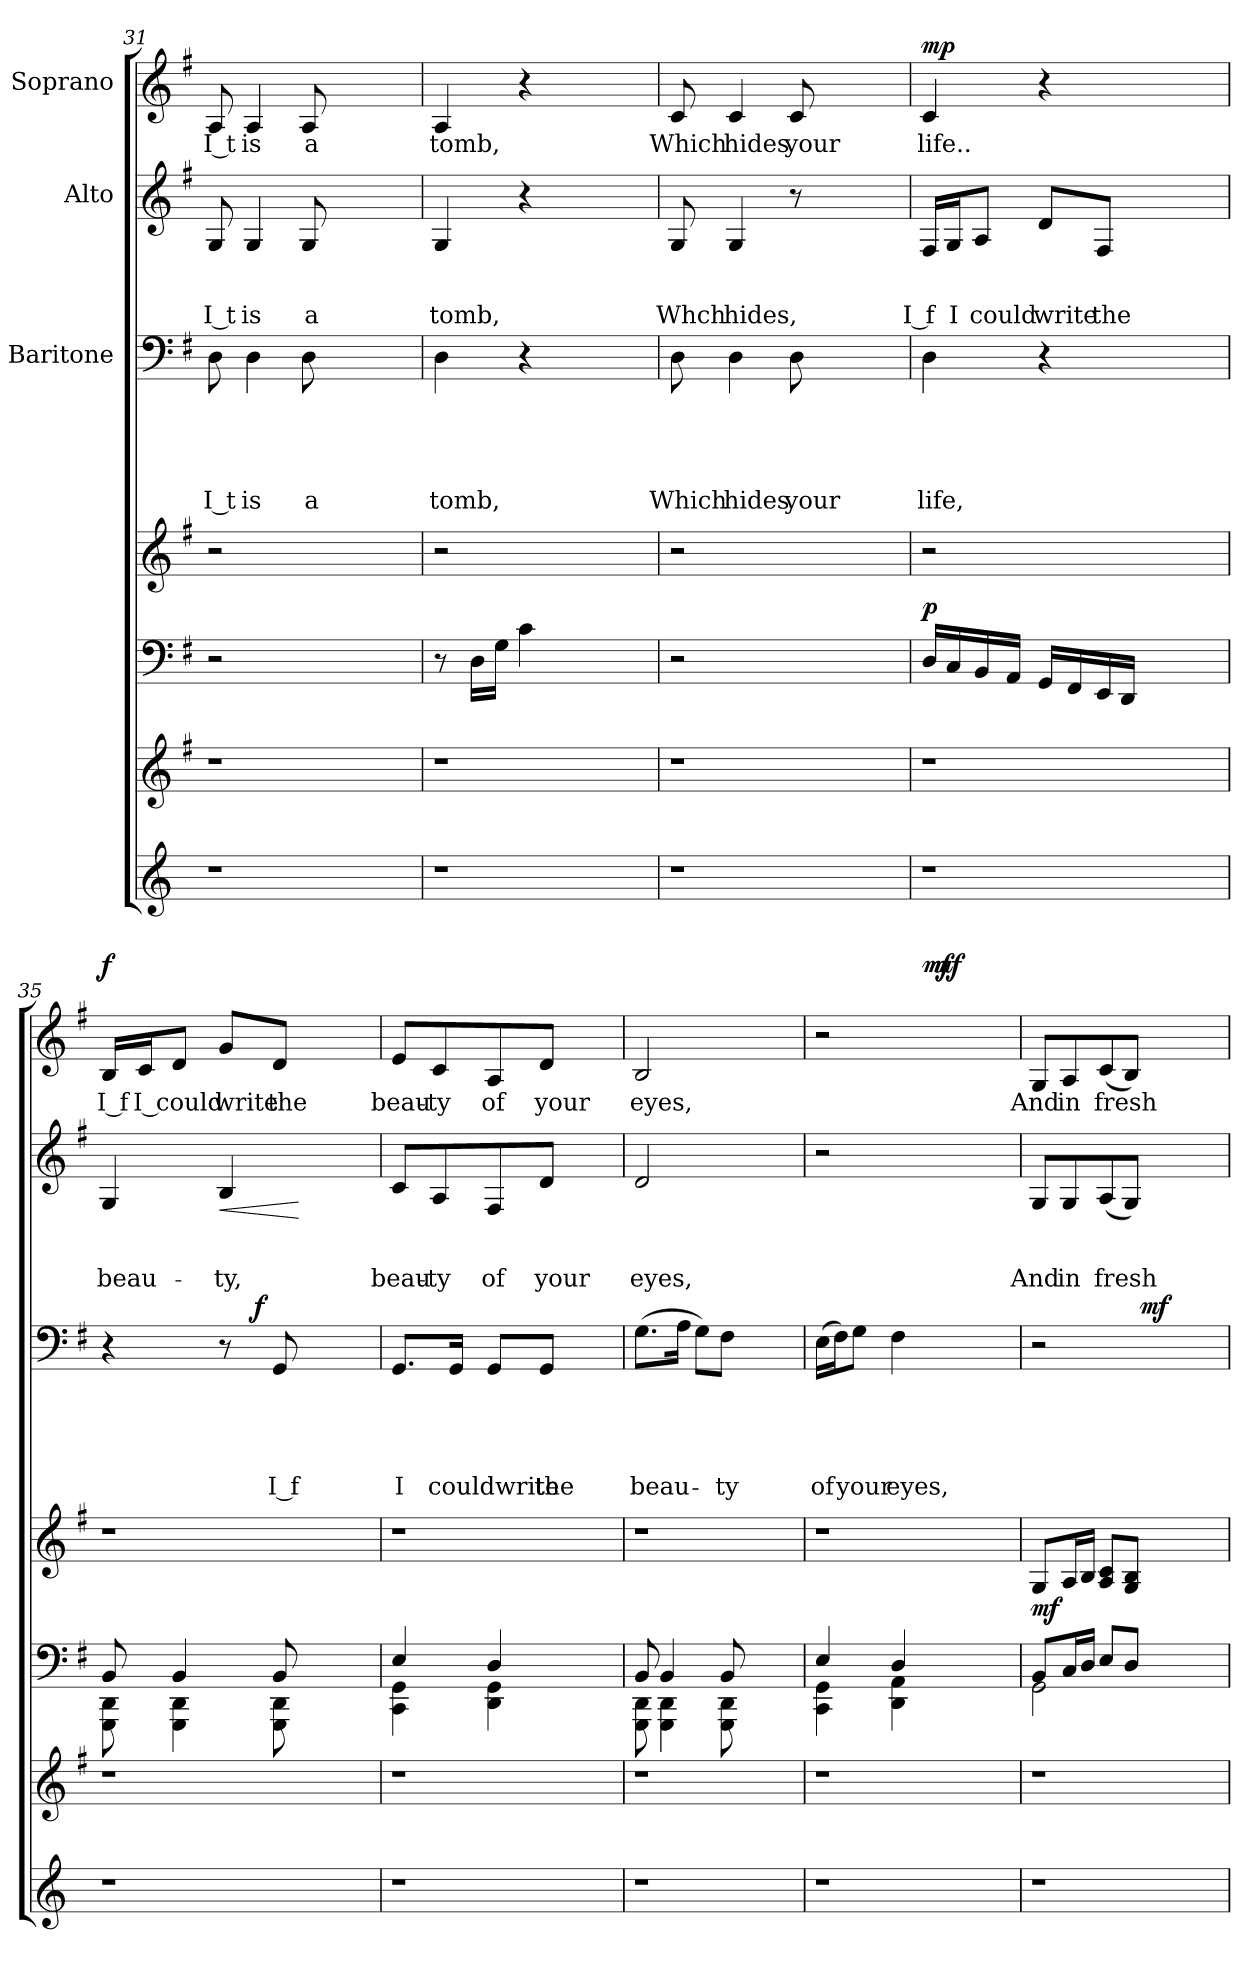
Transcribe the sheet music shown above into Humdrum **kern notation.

**kern	**kern	**kern	**kern	**dynam	**kern	**text	**text	**text	**text	**text	**dynam	**kern	**text	**text	**text	**dynam	**kern	**text	**dynam
*part6	*part5	*part4	*part4	*part4	*part3	*part3	*part3	*part3	*part3	*part3	*part3	*part2	*part2	*part2	*part2	*part2	*part1	*part1	*part1
*staff7	*staff6	*staff5	*staff4	*staff4/5	*staff3	*staff3	*staff3	*staff3	*staff3	*staff3	*staff3	*staff2	*staff2	*staff2	*staff2	*staff2	*staff1	*staff1	*staff1
*	*	*	*	*	*I"Baritone	*	*	*	*	*	*	*I"Alto	*	*	*	*	*I"Soprano	*	*
*clefG2	*clefG2	*clefF4	*clefG2	*	*clefF4	*	*	*	*	*	*	*clefG2	*	*	*	*	*clefG2	*	*
*	*ITrd-3c-5	*ITrd-3c-5	*ITrd-3c-5	*	*ITrd-3c-5	*	*	*	*	*	*	*ITrd-3c-5	*	*	*	*	*ITrd-3c-5	*	*
*k[]	*k[]	*k[]	*k[]	*	*k[]	*	*	*	*	*	*	*k[]	*	*	*	*	*k[]	*	*
*C:	*C:	*C:	*C:	*	*C:	*	*	*	*	*	*	*C:	*	*	*	*	*C:	*	*
=31	=31	=31	=31	=31	=31	=31	=31	=31	=31	=31	=31	=31	=31	=31	=31	=31	=31	=31	=31
!	!	!	!	!	!	!	!	!	!	!LO:LY:b:rj	!	!	!	!	!LO:LY:b:rj	!	!	!LO:LY:b:rj	!
1r	1r	2r	2r	.	8G\	.	.	.	.	I t	.	8c/	.	.	I t	.	8d/	I t	.
!	!	!	!	!	!	!	!	!	!	!LO:LY:b	!	!	!	!	!LO:LY:b	!	!	!LO:LY:b	!
.	.	.	.	.	4G\	.	.	.	.	is	.	4c/	.	.	is	.	4d/	is	.
!	!	!	!	!	!	!	!	!	!	!LO:LY:b	!	!	!	!	!LO:LY:b	!	!	!LO:LY:b	!
.	.	.	.	.	8G\	.	.	.	.	a	.	8c/	.	.	a	.	8d/	a	.
.	.	2ryy	2ryy	.	2ryy	.	.	.	.	.	.	2ryy	.	.	.	.	2ryy	.	.
=32	=32	=32	=32	=32	=32	=32	=32	=32	=32	=32	=32	=32	=32	=32	=32	=32	=32	=32	=32
!	!	!	!	!	!	!	!	!	!	!LO:LY:b	!	!	!	!	!LO:LY:b	!	!	!LO:LY:b	!
1r	1r	8r	2r	.	4G\	.	.	.	.	tomb,	.	4c/	.	.	tomb,	.	4d/	tomb,	.
.	.	16G\LL	.	.	.	.	.	.	.	.	.	.	.	.	.	.	.	.	.
.	.	16c\JJ	.	.	.	.	.	.	.	.	.	.	.	.	.	.	.	.	.
.	.	4f\	.	.	4r	.	.	.	.	.	.	4r	.	.	.	.	4r	.	.
.	.	2ryy	2ryy	.	2ryy	.	.	.	.	.	.	2ryy	.	.	.	.	2ryy	.	.
=33	=33	=33	=33	=33	=33	=33	=33	=33	=33	=33	=33	=33	=33	=33	=33	=33	=33	=33	=33
!	!	!	!	!	!	!	!	!	!	!LO:LY:b	!	!	!	!	!LO:LY:b	!	!	!LO:LY:b	!
1r	1r	2r	2r	.	8G\	.	.	.	.	Which	.	8c/	.	.	Whch	.	8f/	Which	.
!	!	!	!	!	!	!	!	!	!	!LO:LY:b	!	!	!	!	!LO:LY:b	!	!	!LO:LY:b	!
.	.	.	.	.	4G\	.	.	.	.	hides	.	4c/	.	.	hides,	.	4f/	hides	.
!	!	!	!	!	!	!	!	!	!	!LO:LY:b	!	!	!	!	!	!	!	!LO:LY:b	!
.	.	.	.	.	8G\	.	.	.	.	your	.	8r	.	.	.	.	8f/	your	.
.	.	2ryy	2ryy	.	2ryy	.	.	.	.	.	.	2ryy	.	.	.	.	2ryy	.	.
=34	=34	=34	=34	=34	=34	=34	=34	=34	=34	=34	=34	=34	=34	=34	=34	=34	=34	=34	=34
!	!	!	!	!LO:DY:a=2	!	!	!	!	!	!LO:LY:b	!	!	!	!	!LO:LY:b:rj	!	!	!LO:LY:b	!LO:DY:b
1r	1r	16G/LL	2r	p	4G\	.	.	.	.	life,	.	16B/LL	.	.	I f	.	4f/	life..	mp
!	!	!	!	!	!	!	!	!	!	!	!	!	!	!	!LO:LY:b:rj	!	!	!	!
.	.	16F/	.	.	.	.	.	.	.	.	.	16c/J	.	.	I	.	.	.	.
!	!	!	!	!	!	!	!	!	!	!	!	!	!	!	!LO:LY:b	!	!	!	!
.	.	16E/	.	.	.	.	.	.	.	.	.	8d/J	.	.	could	.	.	.	.
.	.	16D/JJ	.	.	.	.	.	.	.	.	.	.	.	.	.	.	.	.	.
!	!	!	!	!	!	!	!	!	!	!	!	!	!	!	!LO:LY:b	!	!	!	!
.	.	16C/LL	.	.	4r	.	.	.	.	.	.	8g/L	.	.	write	.	4r	.	.
.	.	16BB/	.	.	.	.	.	.	.	.	.	.	.	.	.	.	.	.	.
!	!	!	!	!	!	!	!	!	!	!	!	!	!	!	!LO:LY:b	!	!	!	!
.	.	16AA/	.	.	.	.	.	.	.	.	.	8B/J	.	.	the	.	.	.	.
.	.	16GG/JJ	.	.	.	.	.	.	.	.	.	.	.	.	.	.	.	.	.
.	.	2ryy	2ryy	.	2ryy	.	.	.	.	.	.	2ryy	.	.	.	.	2ryy	.	.
!!LO:LB:g=z
=35	=35	=35	=35	=35	=35	=35	=35	=35	=35	=35	=35	=35	=35	=35	=35	=35	=35	=35	=35
*	*	*^	*	*	*	*	*	*	*	*	*	*	*	*	*	*	*	*	*
!	!	!	!	!	!	!	!	!	!	!	!	!	!	!	!	!LO:LY:b	!	!	!LO:LY:b:rj	!LO:DY:a
*	*	*	*	*	*	*^	*	*	*	*	*	*	*	*	*	*	*	*	*	*
1r	1r	8E/	8CC\ 8GG\	1r	.	4r	4ryy	.	.	.	.	.	.	4c/	.	.	beau-	.	16e/LL	I f	f
!	!	!	!	!	!	!	!	!	!	!	!	!	!	!	!	!	!	!	!	!LO:LY:b:rj	!
.	.	.	.	.	.	.	.	.	.	.	.	.	.	.	.	.	.	.	16f/J	I could	.
.	.	4E/	4CC\ 4GG\	.	.	.	.	.	.	.	.	.	.	.	.	.	.	.	8g/J	.	.
!	!	!	!	!	!	!	!	!	!	!	!	!	!	!	!	!	!LO:LY:b	!LO:HP:b	!	!LO:LY:b	!
.	.	.	.	.	.	8r	16.ryy	.	.	.	.	.	.	4e/	.	.	-ty,	<	8cc/L	write	.
!	!	!	!	!	!	!	!	!	!	!	!	!	!LO:DY:a	!	!	!	!	!	!	!	!
.	.	.	.	.	.	.	2ryy	.	.	.	.	.	f	.	.	.	.	.	.	.	.
!	!	!	!	!	!	!	!	!	!	!	!	!LO:LY:b:rj	!	!	!	!	!	!	!	!LO:LY:b	!
.	.	8E/	8CC\ 8GG\	.	.	8C/	.	.	.	.	.	I f	.	.	.	.	.	.	8g/J	the	.
.	.	2ryy	2ryy	.	.	2ryy	.	.	.	.	.	.	.	2ryy	.	.	.	[	2ryy	.	.
.	.	.	.	.	.	.	8ryy	.	.	.	.	.	.	.	.	.	.	.	.	.	.
.	.	.	.	.	.	.	32ryy	.	.	.	.	.	.	.	.	.	.	.	.	.	.
=36	=36	=36	=36	=36	=36	=36	=36	=36	=36	=36	=36	=36	=36	=36	=36	=36	=36	=36	=36	=36	=36
!	!	!	!	!	!	!	!	!	!	!	!	!LO:LY:b:rj	!	!	!	!	!LO:LY:b	!	!	!LO:LY:b	!
*	*	*	*	*	*	*v	*v	*	*	*	*	*	*	*	*	*	*	*	*	*	*
1r	1r	4A/	4FF\ 4C\	1r	.	8.C/L	.	.	.	.	I	.	8f/L	.	.	beau-	.	8a/L	beau-	.
!	!	!	!	!	!	!	!	!	!	!	!	!	!	!	!	!LO:LY:b	!	!	!LO:LY:b	!
.	.	.	.	.	.	.	.	.	.	.	.	.	8d/	.	.	-ty	.	8f/	-ty	.
!	!	!	!	!	!	!	!	!	!	!	!LO:LY:b	!	!	!	!	!	!	!	!	!
.	.	.	.	.	.	16C/Jk	.	.	.	.	couldwrite	.	.	.	.	.	.	.	.	.
!	!	!	!	!	!	!	!	!	!	!	!	!	!	!	!	!LO:LY:b	!	!	!LO:LY:b	!
.	.	4G/	4GG\ 4C\	.	.	8C/L	.	.	.	.	.	.	8B/	.	.	of	.	8d/	of	.
!	!	!	!	!	!	!	!	!	!	!	!LO:LY:b	!	!	!	!	!LO:LY:b	!	!	!LO:LY:b	!
.	.	.	.	.	.	8C/J	.	.	.	.	the	.	8g/J	.	.	your	.	8g/J	your	.
.	.	2ryy	2ryy	.	.	2ryy	.	.	.	.	.	.	2ryy	.	.	.	.	2ryy	.	.
=37	=37	=37	=37	=37	=37	=37	=37	=37	=37	=37	=37	=37	=37	=37	=37	=37	=37	=37	=37	=37
!	!	!	!	!	!	!	!	!	!	!	!LO:LY:b	!	!	!	!	!LO:LY:b	!	!	!LO:LY:b	!
1r	1r	8E/	8CC\ 8GG\	1r	.	(<8.c\L	.	.	.	.	beau-	.	2g/	.	.	eyes,	.	2e/	eyes,	.
.	.	4E/	4CC\ 4GG\	.	.	.	.	.	.	.	.	.	.	.	.	.	.	.	.	.
.	.	.	.	.	.	16d\Jk	.	.	.	.	.	.	.	.	.	.	.	.	.	.
.	.	.	.	.	.	8c\L)	.	.	.	.	.	.	.	.	.	.	.	.	.	.
!	!	!	!	!	!	!	!	!	!	!	!LO:LY:b	!	!	!	!	!	!	!	!	!
.	.	8E/	8CC\ 8GG\	.	.	8B\J	.	.	.	.	-ty	.	.	.	.	.	.	.	.	.
.	.	2ryy	2ryy	.	.	2ryy	.	.	.	.	.	.	2ryy	.	.	.	.	2ryy	.	.
=38	=38	=38	=38	=38	=38	=38	=38	=38	=38	=38	=38	=38	=38	=38	=38	=38	=38	=38	=38	=38
!	!	!	!	!	!	!	!	!	!	!	!LO:LY:b	!	!	!	!	!	!	!	!	!
*	*	*	*	*	*	*	*	*	*	*	*	*	*	*	*	*	*	*^	*	*
*	*	*	*	*	*	*	*	*	*	*	*	*	*	*	*	*	*	*	*^	*	*
1r	1r	4A/	4FF\ 4C\	1r	.	(>16A\LL	.	.	.	.	of	.	2r	.	.	.	.	2r	4..ryy	4...ryy	.	.
.	.	.	.	.	.	16B\J)	.	.	.	.	.	.	.	.	.	.	.	.	.	.	.	.
!	!	!	!	!	!	!	!	!	!	!	!LO:LY:b	!	!	!	!	!	!	!	!	!	!	!
.	.	.	.	.	.	8c\J	.	.	.	.	your	.	.	.	.	.	.	.	.	.	.	.
!	!	!	!	!	!	!	!	!	!	!	!LO:LY:b	!	!	!	!	!	!	!	!	!	!	!
.	.	4G/	4GG\ 4D\	.	.	4B\	.	.	.	.	eyes,	.	.	.	.	.	.	.	.	.	.	.
!	!	!	!	!	!	!	!	!	!	!	!	!	!	!	!	!	!	!	!	!	!	!LO:DY:b
.	.	.	.	.	.	.	.	.	.	.	.	.	.	.	.	.	.	.	2ryy	.	.	mf
!	!	!	!	!	!	!	!	!	!	!	!	!	!	!	!	!	!	!	!	!	!	!LO:DY:a
.	.	.	.	.	.	.	.	.	.	.	.	.	.	.	.	.	.	.	.	2ryy	.	mf
.	.	2ryy	2ryy	.	.	2ryy	.	.	.	.	.	.	2ryy	.	.	.	.	2ryy	.	.	.	.
.	.	.	.	.	.	.	.	.	.	.	.	.	.	.	.	.	.	.	16ryy	.	.	.
.	.	.	.	.	.	.	.	.	.	.	.	.	.	.	.	.	.	.	.	32ryy	.	.
=39	=39	=39	=39	=39	=39	=39	=39	=39	=39	=39	=39	=39	=39	=39	=39	=39	=39	=39	=39	=39	=39	=39
!	!	!	!	!	!LO:DY:b	!	!	!	!	!	!	!	!	!	!	!LO:LY:b	!	!	!	!	!LO:LY:b	!
*	*	*	*	*	*	*^	*	*	*	*	*	*	*	*	*	*	*	*v	*v	*v	*	*
1r	1r	8E/L	2C\	8c/L	mf	2r	4..ryy	.	.	.	.	.	.	8c/L	.	.	And	.	8c/L	And	.
!	!	!	!	!	!	!	!	!	!	!	!	!	!	!	!	!	!LO:LY:b	!	!	!LO:LY:b	!
.	.	16F/L	.	16d/L	.	.	.	.	.	.	.	.	.	8c/	.	.	in	.	8d/	in	.
.	.	16G/JJ	.	16e/JJ	.	.	.	.	.	.	.	.	.	.	.	.	.	.	.	.	.
!	!	!	!	!	!	!	!	!	!	!	!	!	!	!	!	!	!LO:LY:b	!	!	!LO:LY:b	!
.	.	8A/L	.	8d/ 8f/L	.	.	.	.	.	.	.	.	.	(>8d/	.	.	fresh	.	(>8f/	fresh	.
.	.	8G/J	.	8c/ 8e/J	.	.	.	.	.	.	.	.	.	8c/J)	.	.	.	.	8e/J)	.	.
!	!	!	!	!	!	!	!	!	!	!	!	!	!LO:DY:a	!	!	!	!	!	!	!	!
.	.	.	.	.	.	.	2ryy	.	.	.	.	.	mf	.	.	.	.	.	.	.	.
.	.	2ryy	2ryy	2ryy	.	2ryy	.	.	.	.	.	.	.	2ryy	.	.	.	.	2ryy	.	.
.	.	.	.	.	.	.	16ryy	.	.	.	.	.	.	.	.	.	.	.	.	.	.
*	*	*v	*v	*	*	*v	*v	*	*	*	*	*	*	*	*	*	*	*	*	*	*
=	=	=	=	=	=	=	=	=	=	=	=	=	=	=	=	=	=	=	=
*-	*-	*-	*-	*-	*-	*-	*-	*-	*-	*-	*-	*-	*-	*-	*-	*-	*-	*-	*-
